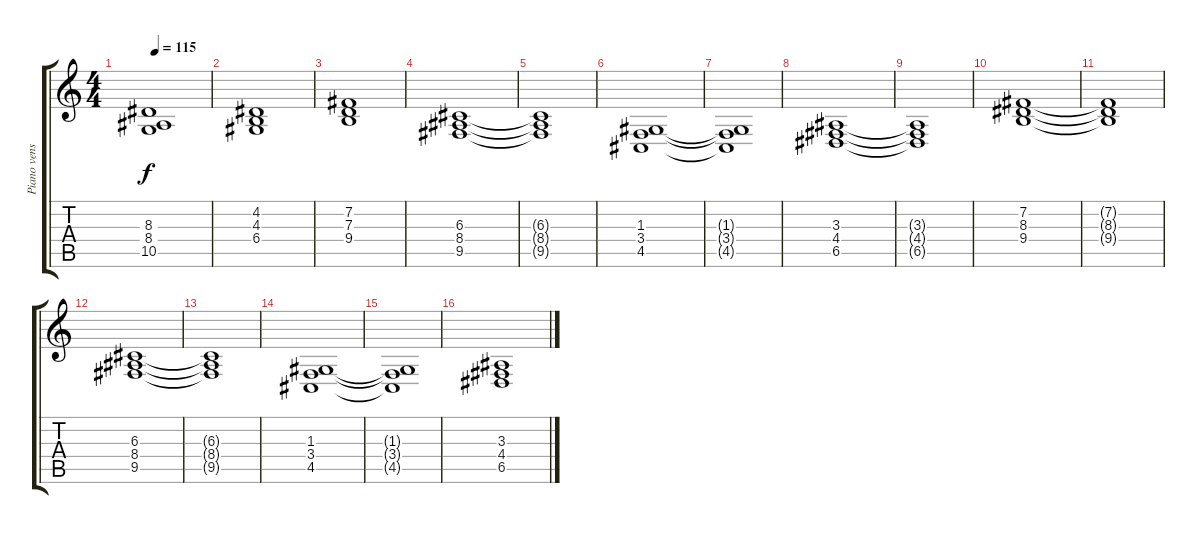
\track ("Piano venstre hånd" "Piano vens") {instrument acousticgrandpiano}
\staff {score tabs}
\tuning (E4 B3 G3 D3 A2 E2) {hide}
\ts (4 4)
\tempo 115
\clef g2
\ks c
(8.3 8.4 10.5).1{dy f} |
(4.2 4.3 6.4).1 |
(7.2 7.3 9.4).1 |
(6.3 8.4 9.5).1 |
(6.3{t} 8.4{t} 9.5{t}).1 |
(1.3 3.4 4.5).1 |
(1.3{t} 3.4{t} 4.5{t}).1 |
(3.3 4.4 6.5).1 |
(3.3{t} 4.4{t} 6.5{t}).1 |
(7.2 8.3 9.4).1 |
(7.2{t} 8.3{t} 9.4{t}).1 |
(6.3 8.4 9.5).1 |
(6.3{t} 8.4{t} 9.5{t}).1 |
(1.3 3.4 4.5).1 |
(1.3{t} 3.4{t} 4.5{t}).1 |
(3.3 4.4 6.5).1
